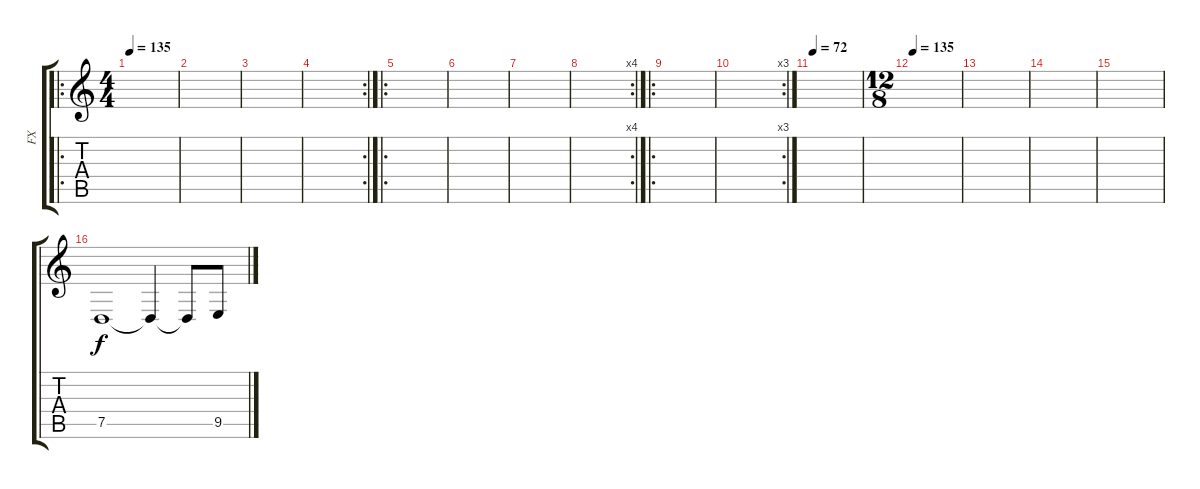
\track ("FX" "FX") {instrument trumpet}
\staff {score tabs}
\tuning (D4 A3 F3 C3 G2 D2) {hide}
\ro
\ts (4 4)
\tempo 135
\clef g2
\ks c
|
|
|
\rc 2
|
\ro
|
|
|
\rc 4
|
\ro
|
\rc 3
|
\tempo 72
|
\ts (12 8)
\tempo 135
|
|
|
|
7.5.1{volume 15} 7.5{t}.4 7.5{t}.8 9.5.8
